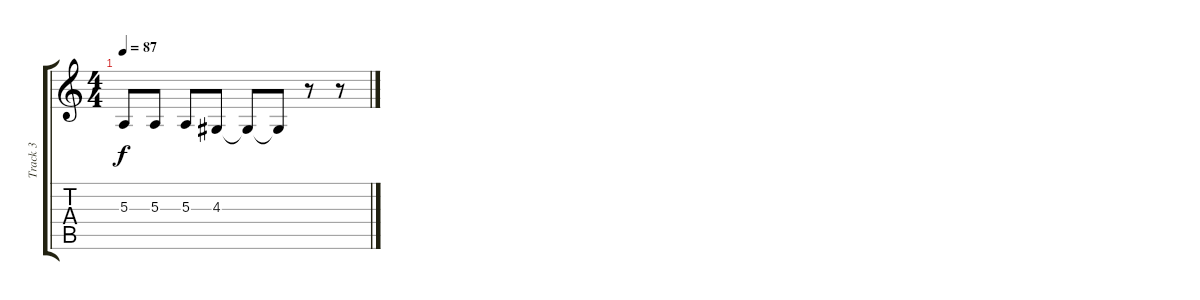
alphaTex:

\track ("Track 3" "Track 3") {instrument clarinet}
\staff {score tabs}
\tuning (Db4 Ab3 E3 B2 Gb2 B1) {hide}
\ts (4 4)
\tempo 87
\clef g2
\ks c
5.3.8{dy f} 5.3.8 5.3.8 4.3.8 4.3{t}.8 4.3{t}.8 r.8 r.8
